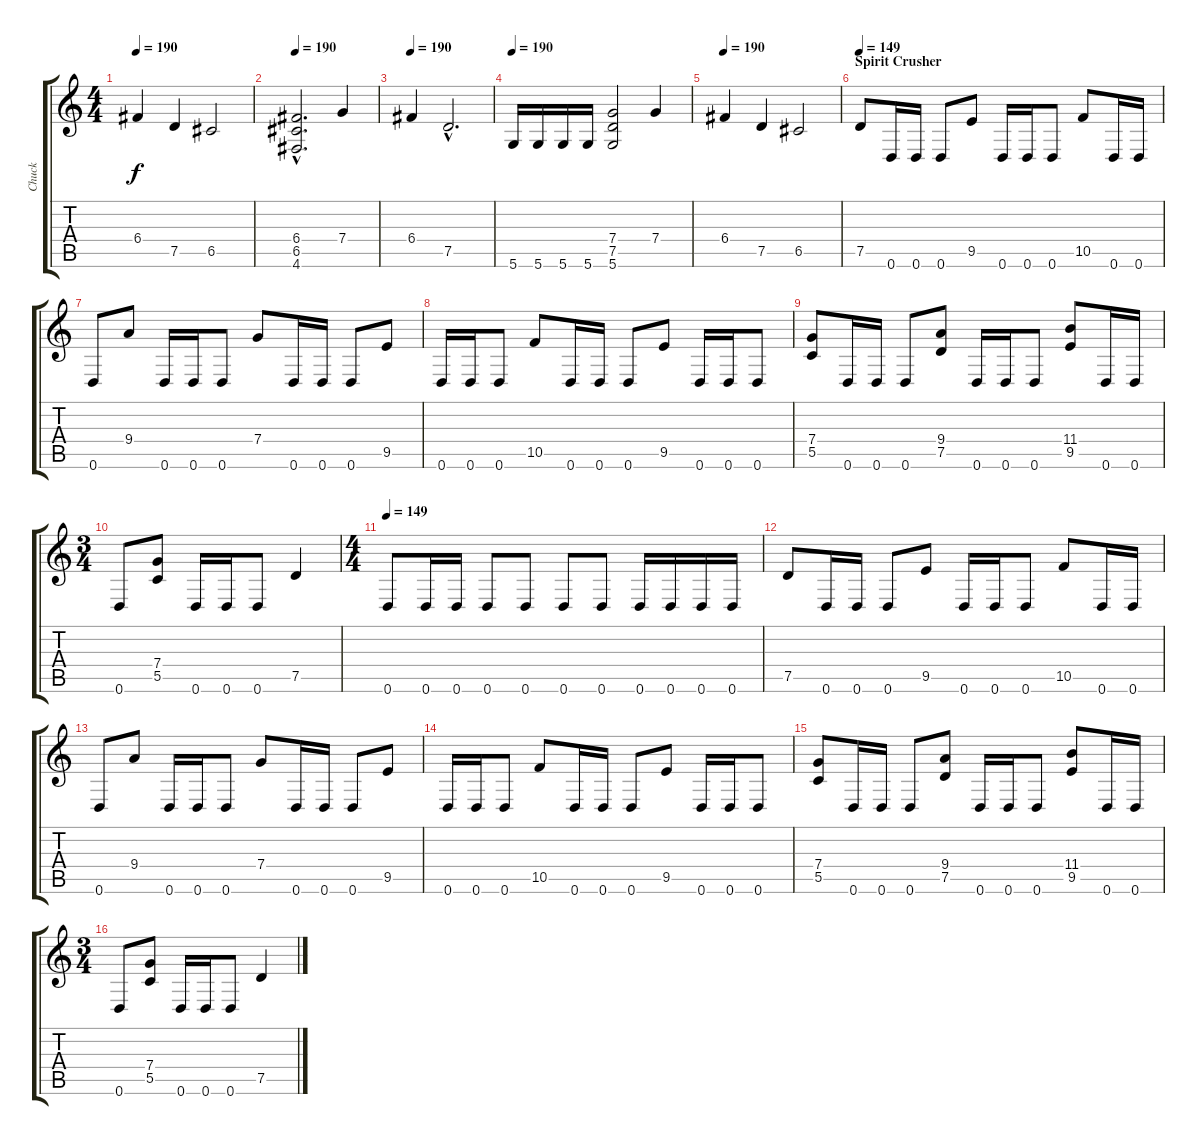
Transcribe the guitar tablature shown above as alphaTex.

\track ("Chuck" "Chuck") {instrument distortionguitar}
\staff {score tabs}
\tuning (D4 A3 F3 C3 G2 D2) {hide}
\ts (4 4)
\tempo 190
\clef g2
\ks c
6.4.4{dy f} 7.5.4 6.5.2 |
\tempo 190
(6.4{hac} 6.5{hac} 4.6{hac}).2{d} 7.4.4 |
\tempo 190
6.4.4 7.5{hac}.2{d} |
\tempo 190
5.6.16 5.6.16 5.6.16 5.6.16 (7.4 7.5 5.6).2 7.4.4 |
\tempo 190
6.4.4 7.5.4 6.5.2 |
\section ("" "Spirit Crusher")
\tempo 149
7.5.8 0.6.16 0.6.16 0.6.8 9.5.8 0.6.16 0.6.16 0.6.8 10.5.8 0.6.16 0.6.16 |
0.6.8 9.4.8 0.6.16 0.6.16 0.6.8 7.4.8 0.6.16 0.6.16 0.6.8 9.5.8 |
0.6.16 0.6.16 0.6.8 10.5.8 0.6.16 0.6.16 0.6.8 9.5.8 0.6.16 0.6.16 0.6.8 |
(7.4 5.5).8 0.6.16 0.6.16 0.6.8 (9.4 7.5).8 0.6.16 0.6.16 0.6.8 (11.4 9.5).8 0.6.16 0.6.16 |
\ts (3 4)
0.6.8 (7.4 5.5).8 0.6.16 0.6.16 0.6.8 7.5.4 |
\ts (4 4)
\tempo 149
0.6.8 0.6.16 0.6.16 0.6.8 0.6.8 0.6.8 0.6.8 0.6.16 0.6.16 0.6.16 0.6.16 |
7.5.8 0.6.16 0.6.16 0.6.8 9.5.8 0.6.16 0.6.16 0.6.8 10.5.8 0.6.16 0.6.16 |
0.6.8 9.4.8 0.6.16 0.6.16 0.6.8 7.4.8 0.6.16 0.6.16 0.6.8 9.5.8 |
0.6.16 0.6.16 0.6.8 10.5.8 0.6.16 0.6.16 0.6.8 9.5.8 0.6.16 0.6.16 0.6.8 |
(7.4 5.5).8 0.6.16 0.6.16 0.6.8 (9.4 7.5).8 0.6.16 0.6.16 0.6.8 (11.4 9.5).8 0.6.16 0.6.16 |
\ts (3 4)
0.6.8 (7.4 5.5).8 0.6.16 0.6.16 0.6.8 7.5.4
